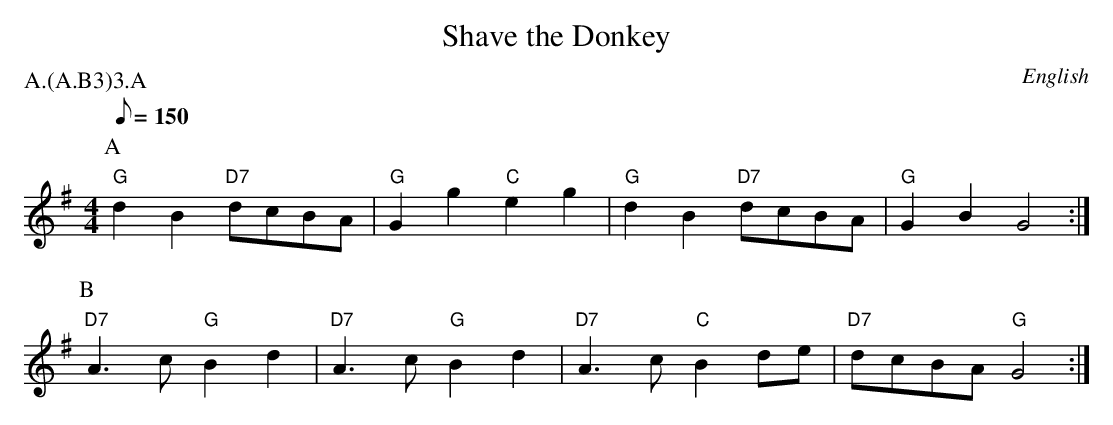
X:1
T:Shave the Donkey
M:4/4
O:English
P:A.(A.B3)3.A
K:G
Q:150
P:A
"G" d2 B2 "D7" dcBA | "G" G2 g2 "C" e2 g2 |\
"G" d2 B2 "D7" dcBA | "G" G2 B2 G4 :|
P:B
"D7" A3 c "G" B2 d2 | "D7" A3 c "G"  B2 d2 |\
"D7" A3 c "C" B2 de | "D7" dcBA  "G" G4 :|
